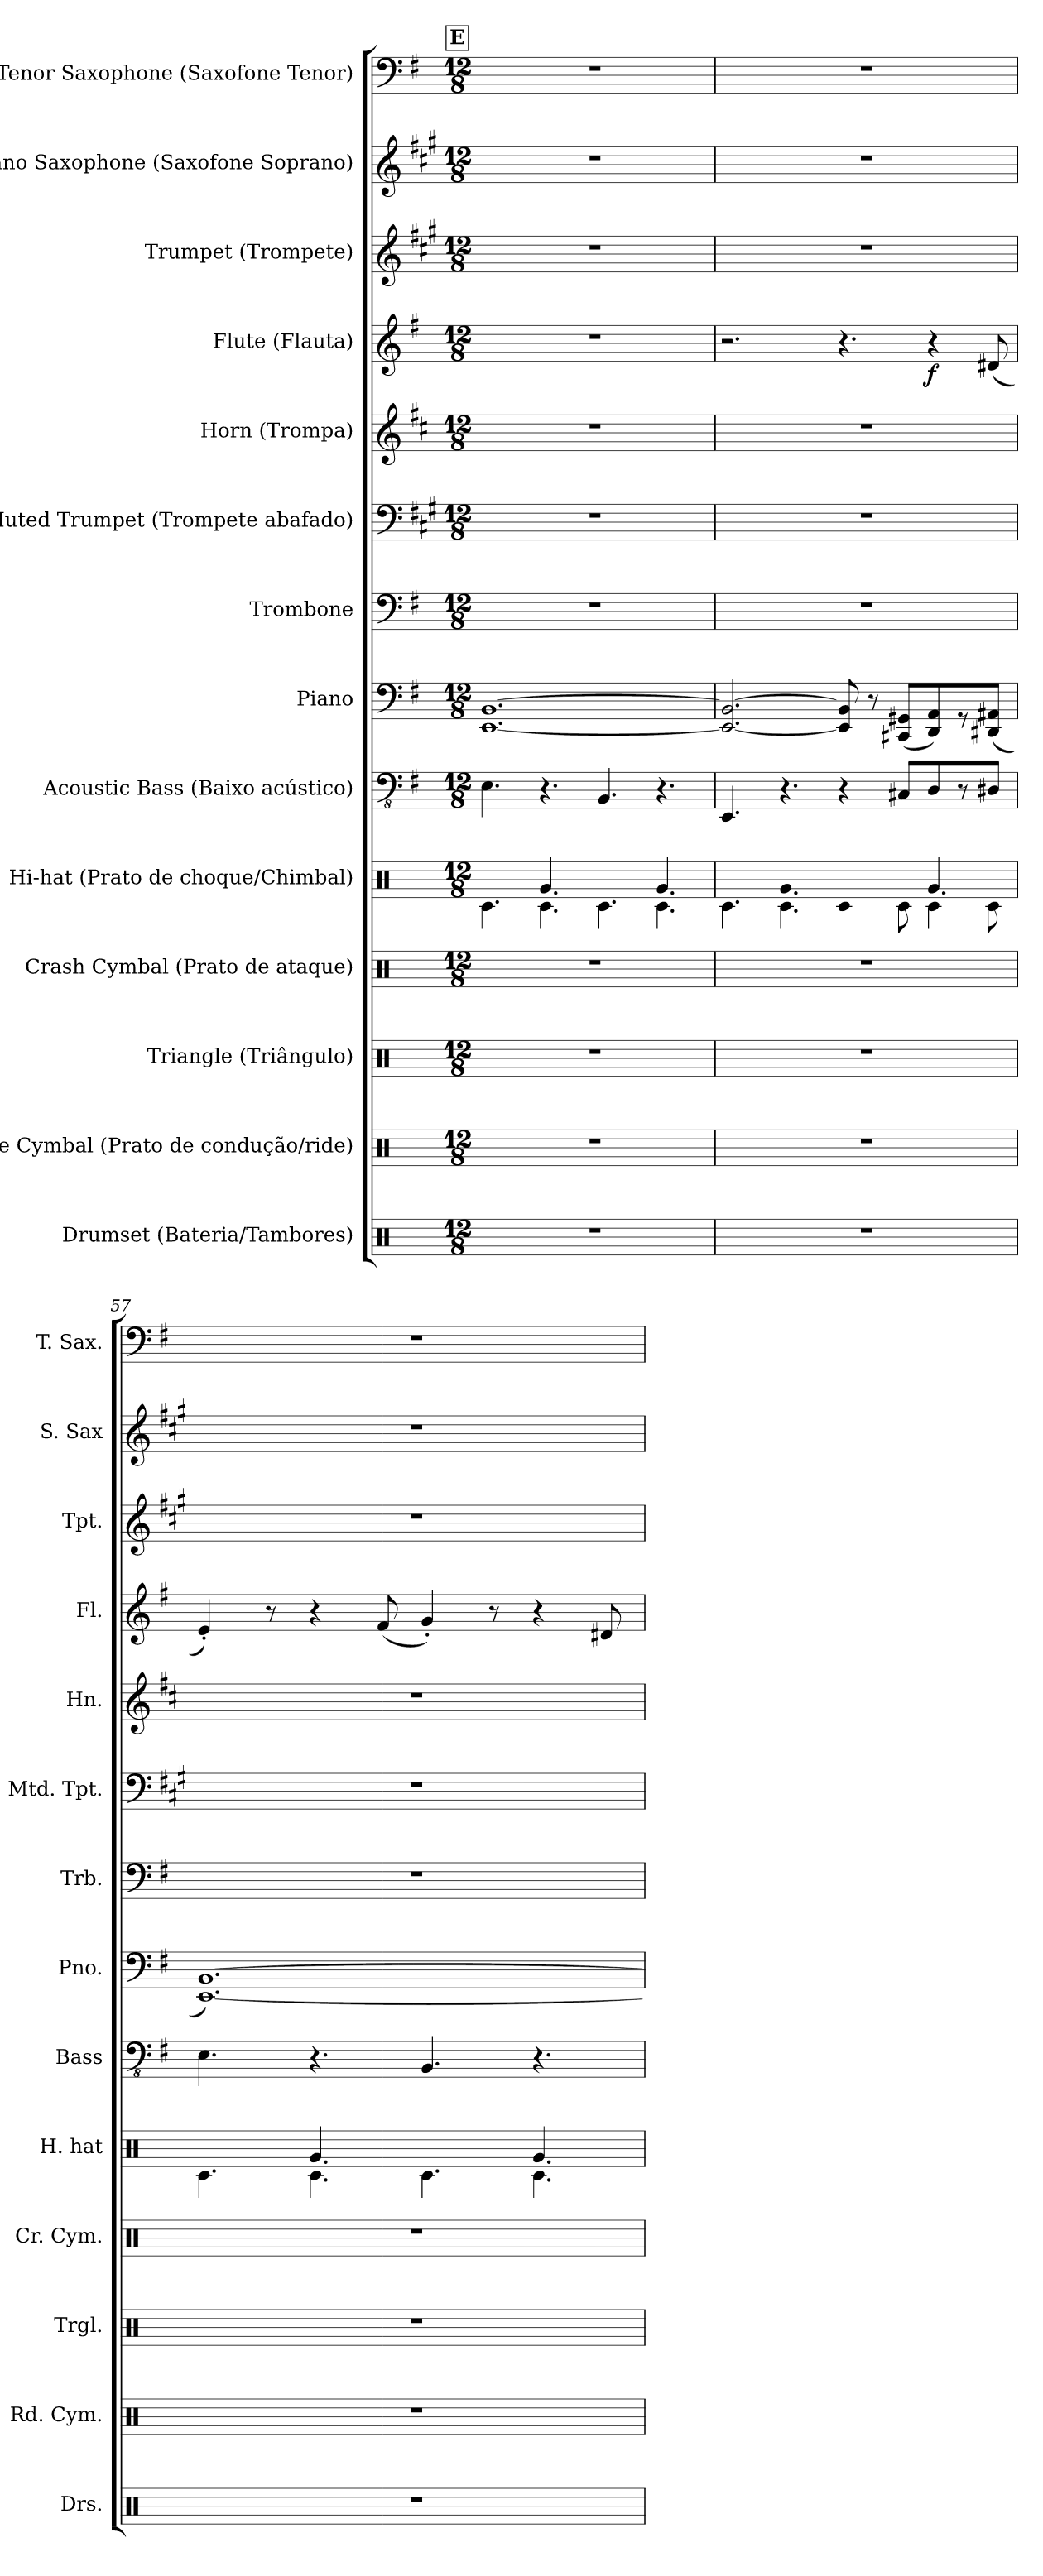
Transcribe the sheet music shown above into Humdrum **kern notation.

**kern	**kern	**kern	**kern	**kern	**kern	**kern	**kern	**kern	**kern	**kern	**dynam	**kern	**kern	**kern
*part14	*part13	*part12	*part11	*part10	*part9	*part8	*part7	*part6	*part5	*part4	*part4	*part3	*part2	*part1
*staff14	*staff13	*staff12	*staff11	*staff10	*staff9	*staff8	*staff7	*staff6	*staff5	*staff4	*staff4	*staff3	*staff2	*staff1
*I"Drumset (Bateria/Tambores)	*I"Ride Cymbal (Prato de condução/ride)	*I"Triangle (Triângulo)	*I"Crash Cymbal (Prato de ataque)	*I"Hi-hat (Prato de choque/Chimbal)	*I"Acoustic Bass (Baixo acústico)	*I"Piano	*I"Trombone	*I"Muted Trumpet (Trompete abafado)	*I"Horn (Trompa)	*I"Flute (Flauta)	*	*I"Trumpet (Trompete)	*I"Soprano Saxophone (Saxofone Soprano)	*I"Tenor Saxophone (Saxofone Tenor)
*I'Drs.	*I'Rd. Cym.	*I'Trgl.	*I'Cr. Cym.	*I'H. hat	*I'Bass	*I'Pno.	*I'Trb.	*I'Mtd. Tpt.	*I'Hn.	*I'Fl.	*	*I'Tpt.	*I'S. Sax	*I'T. Sax.
*clefX	*clefX	*clefX	*clefX	*clefX	*clefFv4	*clefF4	*clefF4	*clefF4	*clefG2	*clefG2	*	*clefG2	*clefG2	*clefF4
*	*	*	*	*	*	*	*	*ITrd1c2	*ITrd4c7	*	*	*ITrd1c2	*ITrd1c2	*ITrd8c14
*k[]	*k[]	*k[]	*k[]	*k[]	*k[f#]	*k[f#]	*k[f#]	*k[f#]	*k[f#]	*k[f#]	*	*k[f#]	*k[f#]	*k[f#]
*M12/8	*M12/8	*M12/8	*M12/8	*M12/8	*M12/8	*M12/8	*M12/8	*M12/8	*M12/8	*M12/8	*	*M12/8	*M12/8	*M12/8
!!LO:REH:place=s1:a:B:fs=13.1992:t=E
=55	=55	=55	=55	=55	=55	=55	=55	=55	=55	=55	=55	=55	=55	=55
*	*	*	*	*^	*	*	*	*	*	*	*	*	*	*
1.r	1.r	1.r	1.r	4.Rc\	4.ryy	4.EE\	[1.EE [1.BB	1.r	1.r	1.r	1.r	.	1.r	1.r	1.r
.	.	.	.	4.Rc\	4.Rg/	4.r	.	.	.	.	.	.	.	.	.
.	.	.	.	4.Rc\	4.ryy	4.BBB/	.	.	.	.	.	.	.	.	.
.	.	.	.	4.Rc\	4.Rg/	4.r	.	.	.	.	.	.	.	.	.
=56	=56	=56	=56	=56	=56	=56	=56	=56	=56	=56	=56	=56	=56	=56	=56
1.r	1.r	1.r	1.r	4.Rc\	4.ryy	4.EEE/	2.EE/_ 2.BB/_	1.r	1.r	1.r	2.r	.	1.r	1.r	1.r
.	.	.	.	4.Rc\	4.Rg/	4.r	.	.	.	.	.	.	.	.	.
.	.	.	.	4Rc\	4.ryy	4r	8EE/] 8BB/]	.	.	.	4.r	.	.	.	.
.	.	.	.	.	.	.	8r	.	.	.	.	.	.	.	.
.	.	.	.	8Rc\	.	8CC#X/L	(8CC#X/ 8GG#X/L	.	.	.	.	.	.	.	.
!	!	!	!	!	!	!	!	!	!	!	!	!LO:DY:b	!	!	!
.	.	.	.	4Rc\	4.Rg/	8DD/	8DD/ 8AA/)	.	.	.	4r	f	.	.	.
.	.	.	.	.	.	8r	8r	.	.	.	.	.	.	.	.
.	.	.	.	8Rc\	.	8DD#X/J	(8DD#X/ 8AA#X/J	.	.	.	(8d#X/	.	.	.	.
!!LO:PB:g=z
=57	=57	=57	=57	=57	=57	=57	=57	=57	=57	=57	=57	=57	=57	=57	=57
1.r	1.r	1.r	1.r	4.Rc\	4.ryy	4.EE\	[1.EE [1.BB)	1.r	1.r	1.r	4e'/)	.	1.r	1.r	1.r
.	.	.	.	.	.	.	.	.	.	.	8r	.	.	.	.
.	.	.	.	4.Rc\	4.Rg/	4.r	.	.	.	.	4r	.	.	.	.
.	.	.	.	.	.	.	.	.	.	.	(8f#/	.	.	.	.
.	.	.	.	4.Rc\	4.ryy	4.BBB/	.	.	.	.	4g'/)	.	.	.	.
.	.	.	.	.	.	.	.	.	.	.	8r	.	.	.	.
.	.	.	.	4.Rc\	4.Rg/	4.r	.	.	.	.	4r	.	.	.	.
.	.	.	.	.	.	.	.	.	.	.	8d#X/	.	.	.	.
*	*	*	*	*v	*v	*	*	*	*	*	*	*	*	*	*
=	=	=	=	=	=	=	=	=	=	=	=	=	=	=
*-	*-	*-	*-	*-	*-	*-	*-	*-	*-	*-	*-	*-	*-	*-
